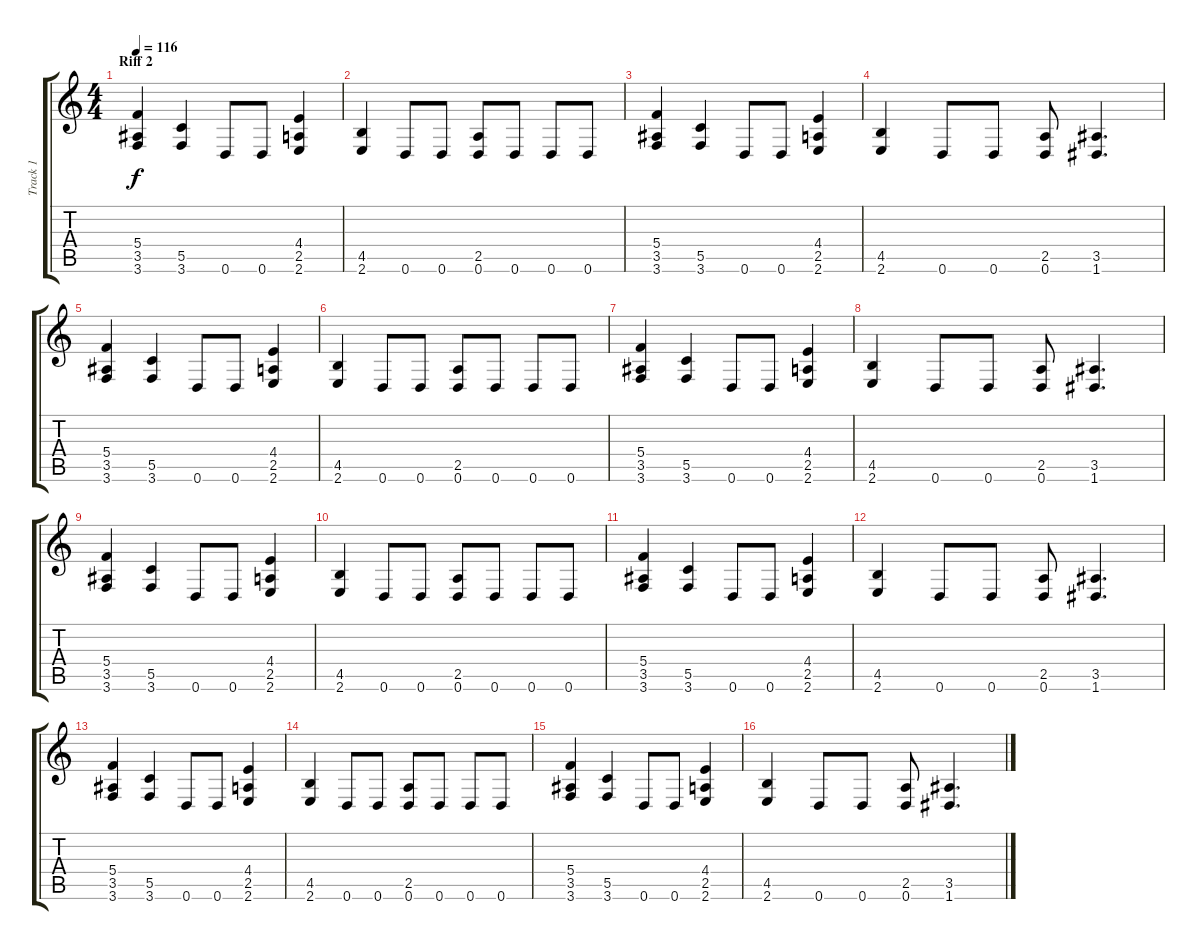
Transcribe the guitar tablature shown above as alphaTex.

\track ("Track 1" "Track 1") {instrument distortionguitar}
\staff {score tabs}
\tuning (D4 A3 F3 C3 G2 D2) {hide}
\ts (4 4)
\section ("" "Riff 2")
\tempo 116
\clef g2
\ks c
(5.4 3.5 3.6).4{dy f} (5.5 3.6).4 0.6.8 0.6.8 (4.4 2.5 2.6).4 |
(4.5 2.6).4 0.6.8 0.6.8 (2.5 0.6).8 0.6.8 0.6.8 0.6.8 |
(5.4 3.5 3.6).4 (5.5 3.6).4 0.6.8 0.6.8 (4.4 2.5 2.6).4 |
(4.5 2.6).4 0.6.8 0.6.8 (2.5 0.6).8 (3.5 1.6).4{d} |
(5.4 3.5 3.6).4 (5.5 3.6).4 0.6.8 0.6.8 (4.4 2.5 2.6).4 |
(4.5 2.6).4 0.6.8 0.6.8 (2.5 0.6).8 0.6.8 0.6.8 0.6.8 |
(5.4 3.5 3.6).4 (5.5 3.6).4 0.6.8 0.6.8 (4.4 2.5 2.6).4 |
(4.5 2.6).4 0.6.8 0.6.8 (2.5 0.6).8 (3.5 1.6).4{d} |
(5.4 3.5 3.6).4 (5.5 3.6).4 0.6.8 0.6.8 (4.4 2.5 2.6).4 |
(4.5 2.6).4 0.6.8 0.6.8 (2.5 0.6).8 0.6.8 0.6.8 0.6.8 |
(5.4 3.5 3.6).4 (5.5 3.6).4 0.6.8 0.6.8 (4.4 2.5 2.6).4 |
(4.5 2.6).4 0.6.8 0.6.8 (2.5 0.6).8 (3.5 1.6).4{d} |
(5.4 3.5 3.6).4 (5.5 3.6).4 0.6.8 0.6.8 (4.4 2.5 2.6).4 |
(4.5 2.6).4 0.6.8 0.6.8 (2.5 0.6).8 0.6.8 0.6.8 0.6.8 |
(5.4 3.5 3.6).4 (5.5 3.6).4 0.6.8 0.6.8 (4.4 2.5 2.6).4 |
(4.5 2.6).4 0.6.8 0.6.8 (2.5 0.6).8 (3.5 1.6).4{d}
